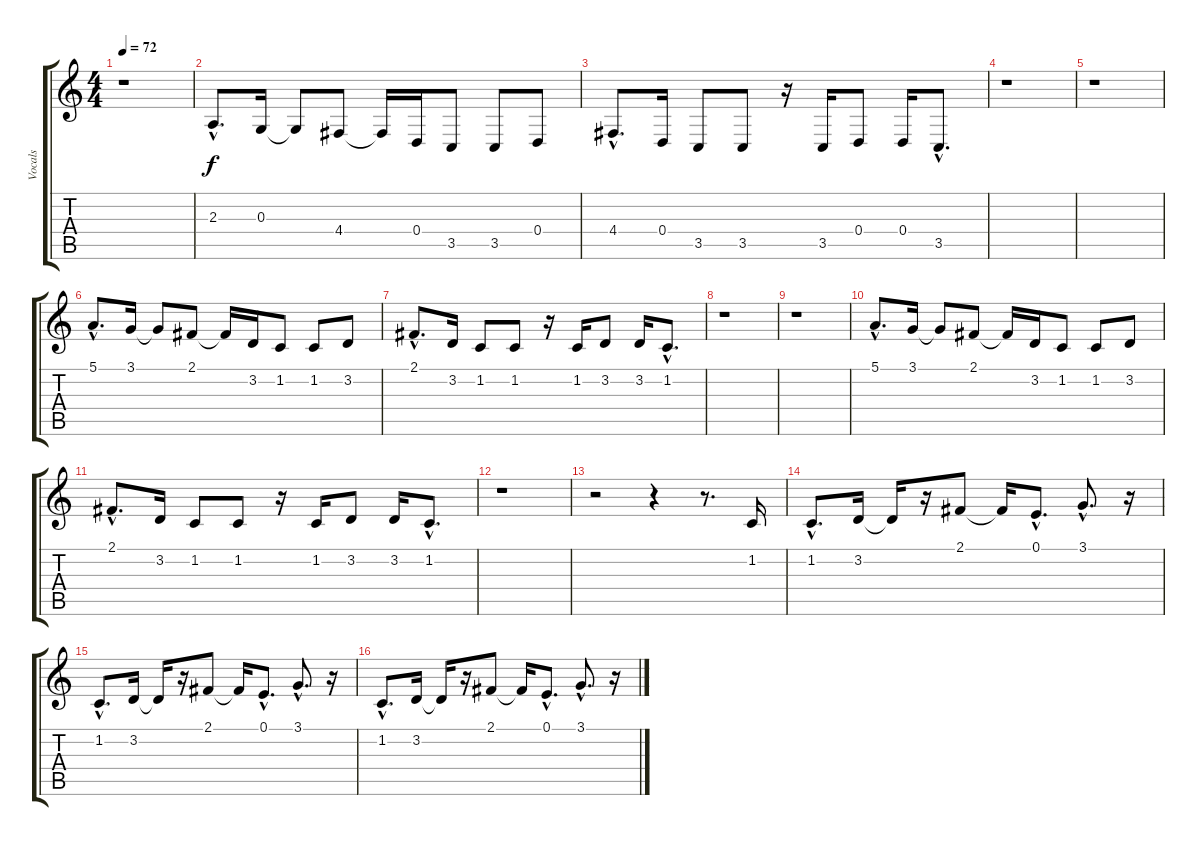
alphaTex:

\track ("Vocals" "Vocals") {instrument lead6voice}
\staff {score tabs}
\tuning (E4 B3 G3 D3 A2 E2) {hide}
\ts (4 4)
\tempo 72
\clef g2
\ks c
r.1{dy f} |
2.3{hac}.8{d} 0.3.16 0.3{t}.8 4.4.8 4.4{t}.16 0.4.16 3.5.8 3.5.8 0.4.8 |
4.4{hac}.8{d} 0.4.16 3.5.8 3.5.8 r.16 3.5.16 0.4.8 0.4.16 3.5{hac}.8{d} |
r.1 |
r.1 |
5.1{hac}.8{d} 3.1.16 3.1{t}.8 2.1.8 2.1{t}.16 3.2.16 1.2.8 1.2.8 3.2.8 |
2.1{hac}.8{d} 3.2.16 1.2.8 1.2.8 r.16 1.2.16 3.2.8 3.2.16 1.2{hac}.8{d} |
r.1 |
r.1 |
5.1{hac}.8{d} 3.1.16 3.1{t}.8 2.1.8 2.1{t}.16 3.2.16 1.2.8 1.2.8 3.2.8 |
2.1{hac}.8{d} 3.2.16 1.2.8 1.2.8 r.16 1.2.16 3.2.8 3.2.16 1.2{hac}.8{d} |
r.1 |
r.2 r.4 r.8{d} 1.2.16 |
1.2{hac}.8{d} 3.2.16 3.2{t}.16 r.16 2.1.8 2.1{t}.16 0.1{hac}.8{d} 3.1{hac}.8{d} r.16 |
1.2{hac}.8{d} 3.2.16 3.2{t}.16 r.16 2.1.8 2.1{t}.16 0.1{hac}.8{d} 3.1{hac}.8{d} r.16 |
1.2{hac}.8{d} 3.2.16 3.2{t}.16 r.16 2.1.8 2.1{t}.16 0.1{hac}.8{d} 3.1{hac}.8{d} r.16
